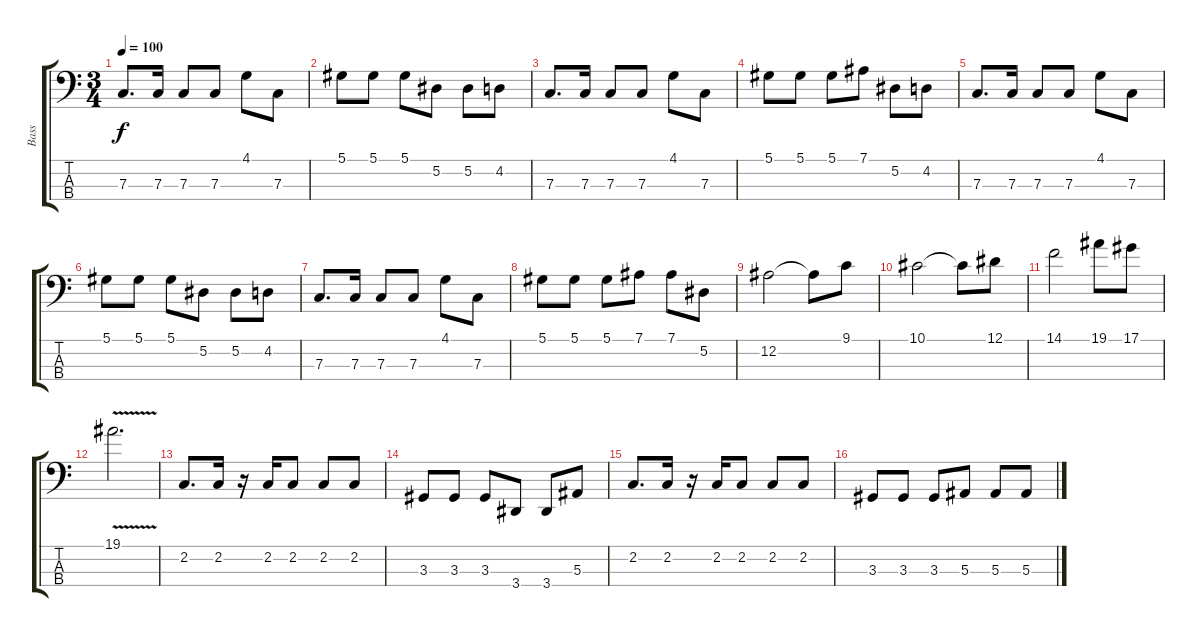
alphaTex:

\track ("Bass" "Bass") {instrument slapbass1}
\staff {score tabs}
\tuning (Eb2 Bb1 F1 C1) {hide}
\ts (3 4)
\tempo 100
\clef f4
\ks c
7.3.8{d dy f instrument slapbass1} 7.3.16 7.3.8 7.3.8 4.1.8 7.3.8 |
5.1.8 5.1.8 5.1.8 5.2.8 5.2.8 4.2.8 |
7.3.8{d} 7.3.16 7.3.8 7.3.8 4.1.8 7.3.8 |
5.1.8 5.1.8 5.1.8 7.1.8 5.2.8 4.2.8 |
7.3.8{d} 7.3.16 7.3.8 7.3.8 4.1.8 7.3.8 |
5.1.8 5.1.8 5.1.8 5.2.8 5.2.8 4.2.8 |
7.3.8{d} 7.3.16 7.3.8 7.3.8 4.1.8 7.3.8 |
5.1.8 5.1.8 5.1.8 7.1.8 7.1.8 5.2.8 |
12.2.2 12.2{t}.8 9.1.8 |
10.1.2 10.1{t}.8 12.1.8 |
14.1.2 19.1.8 17.1.8 |
19.1{v}.2{d} |
2.2.8{d} 2.2.16 r.16 2.2.16 2.2.8 2.2.8 2.2.8 |
3.3.8 3.3.8 3.3.8 3.4.8 3.4.8 5.3.8 |
2.2.8{d} 2.2.16 r.16 2.2.16 2.2.8 2.2.8 2.2.8 |
3.3.8 3.3.8 3.3.8 5.3.8 5.3.8 5.3.8
